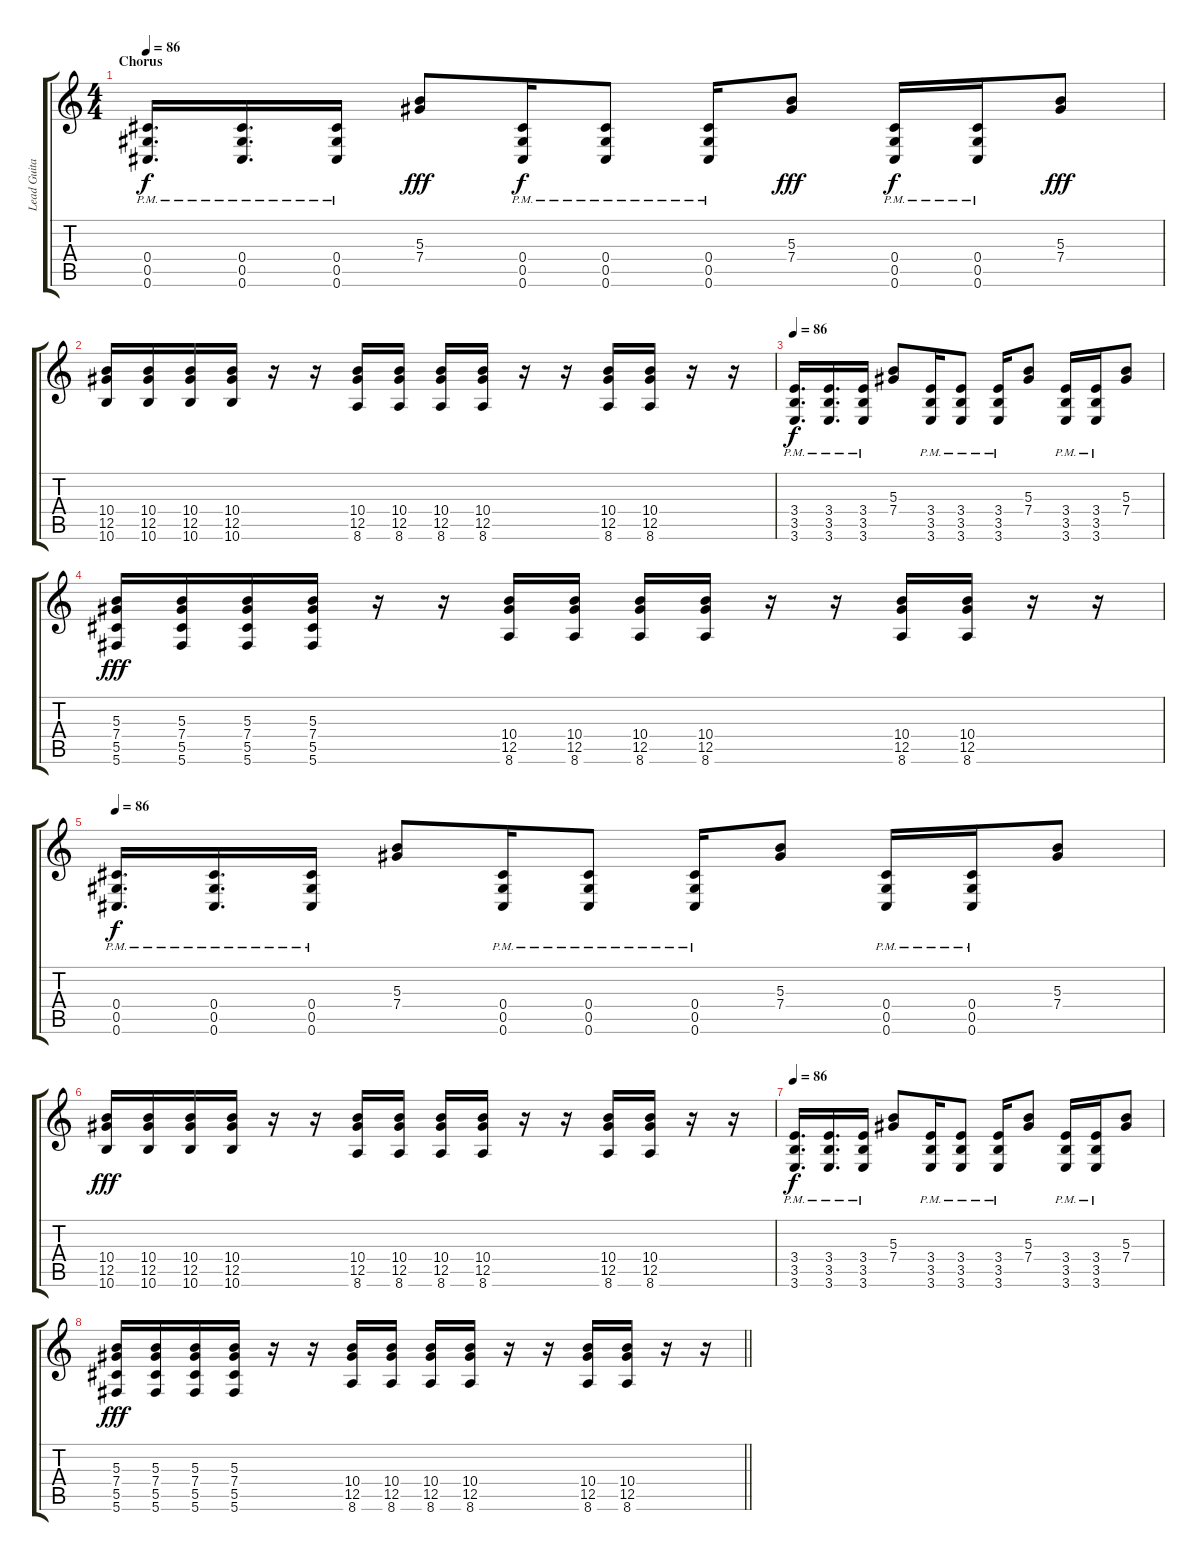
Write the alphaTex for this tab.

\track ("Lead Guitar" "Lead Guita") {instrument overdrivenguitar}
\staff {score tabs}
\tuning (Eb4 Bb3 Gb3 Db3 Ab2 Db2) {hide}
\ts (4 4)
\section ("" "Chorus")
\tempo 86
\clef g2
\ks c
(0.4{pm} 0.5{pm} 0.6{pm}).16{d dy f volume 16} (0.4{pm} 0.5{pm} 0.6{pm}).16{d} (0.4{pm} 0.5{pm} 0.6{pm}).16 (5.3 7.4).8{dy fff} (0.4{pm} 0.5{pm} 0.6{pm}).16{dy f} (0.4{pm} 0.5{pm} 0.6{pm}).8 (0.4{pm} 0.5{pm} 0.6{pm}).16 (5.3 7.4).8{dy fff} (0.4{pm} 0.5{pm} 0.6{pm}).16{dy f} (0.4{pm} 0.5{pm} 0.6{pm}).16 (5.3 7.4).8{dy fff} |
(10.4 12.5 10.6).16 (10.4 12.5 10.6).16 (10.4 12.5 10.6).16 (10.4 12.5 10.6).16 r.16 r.16 (10.4 12.5 8.6).16 (10.4 12.5 8.6).16 (10.4 12.5 8.6).16 (10.4 12.5 8.6).16 r.16 r.16 (10.4 12.5 8.6).16 (10.4 12.5 8.6).16 r.16 r.16 |
\tempo 86
(3.4{pm} 3.5{pm} 3.6{pm}).16{d dy f} (3.4{pm} 3.5{pm} 3.6{pm}).16{d} (3.4{pm} 3.5{pm} 3.6{pm}).16 (5.3 7.4).8 (3.4{pm} 3.5{pm} 3.6{pm}).16 (3.4{pm} 3.5{pm} 3.6{pm}).8 (3.4{pm} 3.5{pm} 3.6{pm}).16 (5.3 7.4).8 (3.4{pm} 3.5{pm} 3.6{pm}).16 (3.4{pm} 3.5{pm} 3.6{pm}).16 (5.3 7.4).8 |
(5.3 7.4 5.5 5.6).16{dy fff} (5.3 7.4 5.5 5.6).16 (5.3 7.4 5.5 5.6).16 (5.3 7.4 5.5 5.6).16 r.16 r.16 (10.4 12.5 8.6).16 (10.4 12.5 8.6).16 (10.4 12.5 8.6).16 (10.4 12.5 8.6).16 r.16 r.16 (10.4 12.5 8.6).16 (10.4 12.5 8.6).16 r.16 r.16 |
\tempo 86
(0.4{pm} 0.5{pm} 0.6{pm}).16{d dy f} (0.4{pm} 0.5{pm} 0.6{pm}).16{d} (0.4{pm} 0.5{pm} 0.6{pm}).16 (5.3 7.4).8 (0.4{pm} 0.5{pm} 0.6{pm}).16 (0.4{pm} 0.5{pm} 0.6{pm}).8 (0.4{pm} 0.5{pm} 0.6{pm}).16 (5.3 7.4).8 (0.4{pm} 0.5{pm} 0.6{pm}).16 (0.4{pm} 0.5{pm} 0.6{pm}).16 (5.3 7.4).8 |
(10.4 12.5 10.6).16{dy fff} (10.4 12.5 10.6).16 (10.4 12.5 10.6).16 (10.4 12.5 10.6).16 r.16 r.16 (10.4 12.5 8.6).16 (10.4 12.5 8.6).16 (10.4 12.5 8.6).16 (10.4 12.5 8.6).16 r.16 r.16 (10.4 12.5 8.6).16 (10.4 12.5 8.6).16 r.16 r.16 |
\tempo 86
(3.4{pm} 3.5{pm} 3.6{pm}).16{d dy f} (3.4{pm} 3.5{pm} 3.6{pm}).16{d} (3.4{pm} 3.5{pm} 3.6{pm}).16 (5.3 7.4).8 (3.4{pm} 3.5{pm} 3.6{pm}).16 (3.4{pm} 3.5{pm} 3.6{pm}).8 (3.4{pm} 3.5{pm} 3.6{pm}).16 (5.3 7.4).8 (3.4{pm} 3.5{pm} 3.6{pm}).16 (3.4{pm} 3.5{pm} 3.6{pm}).16 (5.3 7.4).8 |
\barLineRight lightlight
(5.3 7.4 5.5 5.6).16{dy fff} (5.3 7.4 5.5 5.6).16 (5.3 7.4 5.5 5.6).16 (5.3 7.4 5.5 5.6).16 r.16 r.16 (10.4 12.5 8.6).16 (10.4 12.5 8.6).16 (10.4 12.5 8.6).16 (10.4 12.5 8.6).16 r.16 r.16 (10.4 12.5 8.6).16 (10.4 12.5 8.6).16 r.16 r.16
